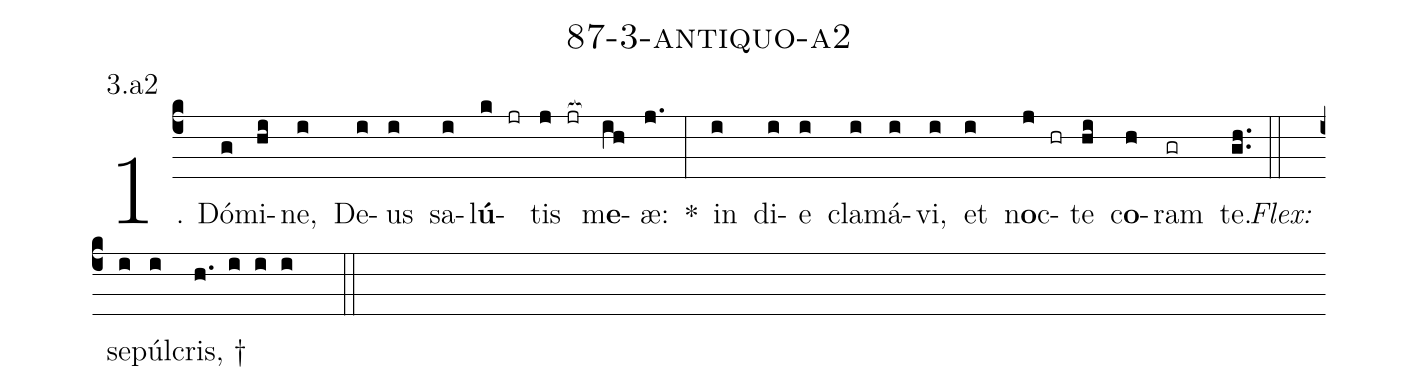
name: 87-3-antiquo-a2;
annotation: 3.a2;
%%
(c4)1. Dó(g)mi(hi)ne,(i) De(i)us(i) sa(i)l<b>ú</b>(k jr)tis(j jr[ocb:1{]) m<b>e</b>(ih[ocb:0}])æ:(j.) *(:) in(i) di(i)e(i) cla(i)má(i)vi,(i) et(i) n<b>o</b>c(j hr)te(hi) c<b>o</b>(h)ram(gr) te.(gh..) (::)
<i>Flex:</i>()  se(i)púl(i)cris, †(h. i i i  ::)
